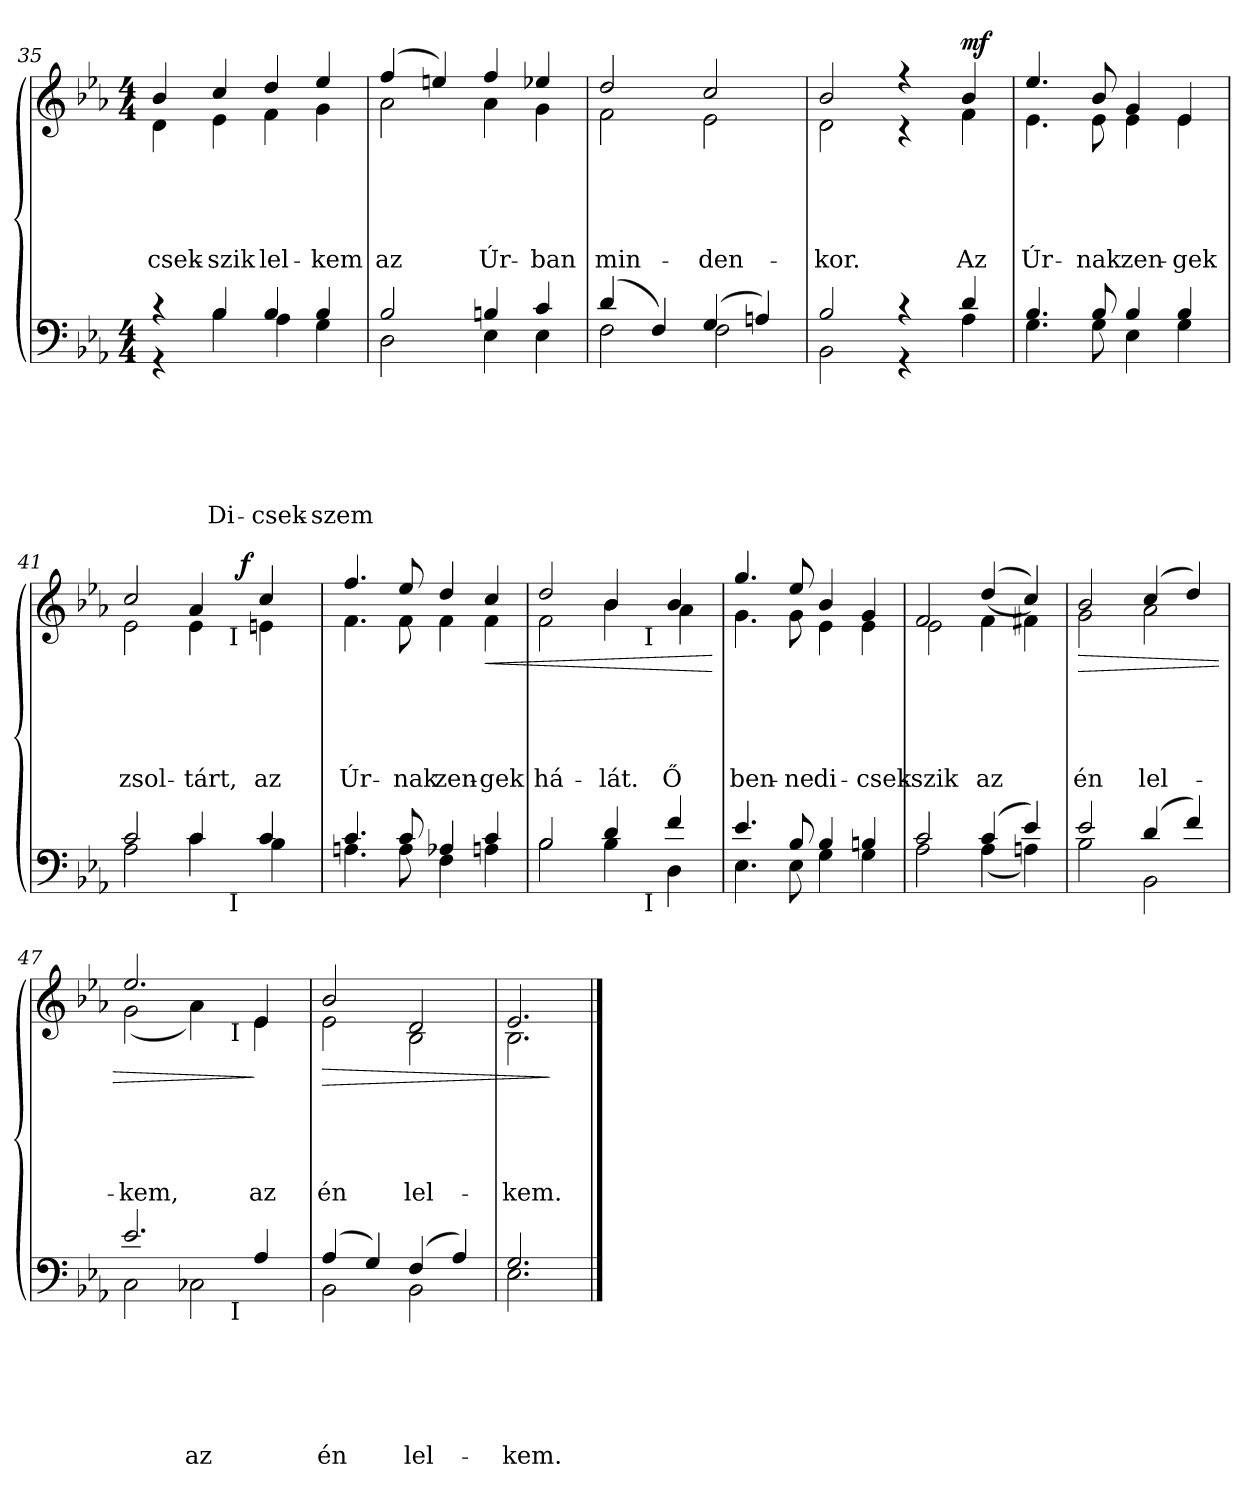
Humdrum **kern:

**kern	**text	**text	**text	**text	**text	**text	**kern	**text	**text	**text	**text	**text	**dynam
*part2	*part2	*part2	*part2	*part2	*part2	*part2	*part1	*part1	*part1	*part1	*part1	*part1	*part1
*staff2	*staff2	*staff2	*staff2	*staff2	*staff2	*staff2	*staff1	*staff1	*staff1	*staff1	*staff1	*staff1	*staff1
*clefF4	*	*	*	*	*	*	*clefG2	*	*	*	*	*	*
*k[b-e-a-]	*	*	*	*	*	*	*k[b-e-a-]	*	*	*	*	*	*
*E-:	*	*	*	*	*	*	*E-:	*	*	*	*	*	*
*M4/4	*	*	*	*	*	*	*M4/4	*	*	*	*	*	*
=35	=35	=35	=35	=35	=35	=35	=35	=35	=35	=35	=35	=35	=35
*^	*	*	*	*	*	*	*^	*	*	*	*	*	*
!	!	!	!	!	!	!	!	!	!	!	!	!	!	!LO:LY:b	!
4r	4r	.	.	.	.	.	.	4b-/	4d\	.	.	.	.	-csek-	.
!	!	!	!	!	!	!	!LO:LY:b	!	!	!	!	!	!	!	!
!	!	!	!	!	!	!	!	!	!	!	!	!	!	!LO:LY:b	!
4B-/	4B-\	.	.	.	.	.	Di-	4cc/	4e-\	.	.	.	.	-szik	.
!	!	!	!	!	!	!	!LO:LY:b	!	!	!	!	!	!	!	!
!	!	!	!	!	!	!	!	!	!	!	!	!	!	!LO:LY:b	!
4B-/	4A-\	.	.	.	.	.	-csek-	4dd/	4f\	.	.	.	.	lel-	.
!	!	!	!	!	!	!	!LO:LY:b	!	!	!	!	!	!	!	!
!	!	!	!	!	!	!	!	!	!	!	!	!	!	!LO:LY:b	!
4B-/	4G\	.	.	.	.	.	-szem	4ee-/	4g\	.	.	.	.	-kem	.
=36	=36	=36	=36	=36	=36	=36	=36	=36	=36	=36	=36	=36	=36	=36	=36
!	!	!	!	!	!	!	!	!	!	!	!	!	!	!LO:LY:b	!
2B-/	2D\	.	.	.	.	.	.	(>4ff/	2a-\	.	.	.	.	az	.
.	.	.	.	.	.	.	.	4een/)	.	.	.	.	.	.	.
!	!	!	!	!	!	!	!	!	!	!	!	!	!	!LO:LY:b	!
4Bn/	4E-\	.	.	.	.	.	.	4ff/	4a-\	.	.	.	.	Úr-	.
!	!	!	!	!	!	!	!	!	!	!	!	!	!	!LO:LY:b	!
4c/	4E-\	.	.	.	.	.	.	4ee-X/	4g\	.	.	.	.	-ban	.
=37	=37	=37	=37	=37	=37	=37	=37	=37	=37	=37	=37	=37	=37	=37	=37
!	!	!	!	!	!	!	!	!	!	!	!	!	!	!LO:LY:b	!
(4d/	2F\	.	.	.	.	.	.	2dd/	2f\	.	.	.	.	min-	.
4F/)	.	.	.	.	.	.	.	.	.	.	.	.	.	.	.
!	!	!	!	!	!	!	!	!	!	!	!	!	!	!LO:LY:b	!
(>4G/	2F\	.	.	.	.	.	.	2cc/	2e-\	.	.	.	.	-den-	.
4An/)	.	.	.	.	.	.	.	.	.	.	.	.	.	.	.
=38	=38	=38	=38	=38	=38	=38	=38	=38	=38	=38	=38	=38	=38	=38	=38
!	!	!	!	!	!	!	!	!	!	!	!	!	!	!LO:LY:b	!
2B-/	2BB-\	.	.	.	.	.	.	2b-/	2d\	.	.	.	.	-kor.	.
4r	4r	.	.	.	.	.	.	4r	4r	.	.	.	.	.	.
!!LO:LB:g=z	!!
=39-	=39-	=39-	=39-	=39-	=39-	=39-	=39-	=39-	=39-	=39-	=39-	=39-	=39-	=39-	=39-
!	!	!	!	!	!	!	!	!	!	!	!	!	!	!LO:LY:b	!LO:DY:a
4d/	4A-\	.	.	.	.	.	.	4b-/	4f\	.	.	.	.	Az	mf
=40	=40	=40	=40	=40	=40	=40	=40	=40	=40	=40	=40	=40	=40	=40	=40
!	!	!	!	!	!	!	!	!	!	!	!	!	!	!LO:LY:b	!
4.B-/	4.G\	.	.	.	.	.	.	4.ee-/	4.e-\	.	.	.	.	Úr-	.
!	!	!	!	!	!	!	!	!	!	!	!	!	!	!LO:LY:b	!
8B-/	8G\	.	.	.	.	.	.	8b-/	8e-\	.	.	.	.	-nak	.
!	!	!	!	!	!	!	!	!	!	!	!	!	!	!LO:LY:b	!
4B-/	4E-\	.	.	.	.	.	.	4g/	4e-\	.	.	.	.	zen-	.
!	!	!	!	!	!	!	!	!	!	!	!	!	!	!LO:LY:b	!
4B-/	4G\	.	.	.	.	.	.	4e-/	4e-\	.	.	.	.	-gek	.
=41	=41	=41	=41	=41	=41	=41	=41	=41	=41	=41	=41	=41	=41	=41	=41
!	!	!	!	!	!	!	!	!	!	!	!	!	!	!LO:LY:b	!
*	*^	*	*	*	*	*	*	*^	*^	*	*	*	*	*	*
2c/	2A-\	2ryy	.	.	.	.	.	.	2cc/	2e-\	2ryy	2ryy	.	.	.	.	zsol-	.
!	!	!	!	!	!	!	!	!	!	!	!	!	!	!	!	!	!LO:LY:b	!
4c/	4c\	8ryy	.	.	.	.	.	.	4a-/	4e-\	8.ryy	8ryy	.	.	.	.	-tárt,	.
.	.	32ryy	.	.	.	.	.	.	.	.	.	32ryy	.	.	.	.	.	.
!	!	!	!	!	!	!	!	!	!	!	!	!LO:TX:b:t=I	!	!	!	!	!	!
!	!	!LO:TX:b:t=I	!	!	!	!	!	!	!	!	!	!	!	!	!	!	!	!
.	.	4ryy	.	.	.	.	.	.	.	.	.	4ryy	.	.	.	.	.	.
!	!	!	!	!	!	!	!	!	!	!	!	!	!	!	!	!	!	!LO:DY:a
.	.	.	.	.	.	.	.	.	.	.	4ryy	.	.	.	.	.	.	f
!	!	!	!	!	!	!	!	!	!	!	!	!	!	!	!	!	!LO:LY:b	!
4c/	4B-\	.	.	.	.	.	.	.	4cc/	4en\	.	.	.	.	.	.	az	.
.	.	16.ryy	.	.	.	.	.	.	.	.	.	16.ryy	.	.	.	.	.	.
.	.	.	.	.	.	.	.	.	.	.	16ryy	.	.	.	.	.	.	.
*	*v	*v	*	*	*	*	*	*	*	*	*	*	*	*	*	*	*	*
*	*	*	*	*	*	*	*	*	*v	*v	*v	*	*	*	*	*	*
=42	=42	=42	=42	=42	=42	=42	=42	=42	=42	=42	=42	=42	=42	=42	=42
*	*^	*	*	*	*	*	*	*^	*^	*	*	*	*	*	*
!	!	!	!	!	!	!	!	!	!	!	!	!	!	!	!	!	!LO:LY:b	!
*	*v	*v	*	*	*	*	*	*	*	*	*	*	*	*	*	*	*	*
*	*	*	*	*	*	*	*	*	*v	*v	*v	*	*	*	*	*	*
4.c/	4.An\	.	.	.	.	.	.	4.ff/	4.f\	.	.	.	.	Úr-	.
!	!	!	!	!	!	!	!	!	!	!	!	!	!	!LO:LY:b	!
8c/	8A\	.	.	.	.	.	.	8ee-/	8f\	.	.	.	.	-nak	.
!	!	!	!	!	!	!	!	!	!	!	!	!	!	!LO:LY:b	!
4A-/	4F\	.	.	.	.	.	.	4dd/	4f\	.	.	.	.	zen-	.
!	!	!	!	!	!	!	!	!	!	!	!	!	!	!	!LO:HP:b
!	!	!	!	!	!	!	!	!	!	!	!	!	!	!LO:LY:b	!
4c/	4A\	.	.	.	.	.	.	4cc/	4f\	.	.	.	.	-gek	<
=43	=43	=43	=43	=43	=43	=43	=43	=43	=43	=43	=43	=43	=43	=43	=43
!	!	!	!	!	!	!	!	!	!	!	!	!	!	!LO:LY:b	!
*	*^	*	*	*	*	*	*	*	*^	*	*	*	*	*	*
2B-/	2B-\	2ryy	.	.	.	.	.	.	2dd/	2f\	2ryy	.	.	.	.	há-	.
!	!	!	!	!	!	!	!	!	!	!	!	!	!	!	!	!LO:LY:b	!
4d/	4B-\	8ryy	.	.	.	.	.	.	4b-/	4b-\	8ryy	.	.	.	.	-lát.	.
.	.	32ryy	.	.	.	.	.	.	.	.	32ryy	.	.	.	.	.	.
!	!	!	!	!	!	!	!	!	!	!	!LO:TX:b:t=I	!	!	!	!	!	!
!	!	!LO:TX:b:t=I	!	!	!	!	!	!	!	!	!	!	!	!	!	!	!
.	.	4ryy	.	.	.	.	.	.	.	.	4ryy	.	.	.	.	.	.
!	!	!	!	!	!	!	!	!	!	!	!	!	!	!	!	!LO:LY:b	!
4f/	4D\	.	.	.	.	.	.	.	4b-/	4a-\	.	.	.	.	.	Ő­	.
.	.	16.ryy	.	.	.	.	.	.	.	.	16.ryy	.	.	.	.	.	.
.	.	.	.	.	.	.	.	.	.	.	.	.	.	.	.	.	[
*	*v	*v	*	*	*	*	*	*	*	*	*	*	*	*	*	*	*
*	*	*	*	*	*	*	*	*	*v	*v	*	*	*	*	*	*
!!LO:LB:g=z
=44	=44	=44	=44	=44	=44	=44	=44	=44	=44	=44	=44	=44	=44	=44	=44
*	*^	*	*	*	*	*	*	*	*^	*	*	*	*	*	*
!	!	!	!	!	!	!	!	!	!	!	!	!	!	!	!	!LO:LY:b	!
*	*v	*v	*	*	*	*	*	*	*	*	*	*	*	*	*	*	*
*	*	*	*	*	*	*	*	*	*v	*v	*	*	*	*	*	*
4.e-/	4.E-\	.	.	.	.	.	.	4.gg/	4.g\	.	.	.	.	ben-	.
!	!	!	!	!	!	!	!	!	!	!	!	!	!	!LO:LY:b	!
8B-/	8E-\	.	.	.	.	.	.	8ee-/	8g\	.	.	.	.	-ne	.
!	!	!	!	!	!	!	!	!	!	!	!	!	!	!LO:LY:b	!
4B-/	4G\	.	.	.	.	.	.	4b-/	4e-\	.	.	.	.	di-	.
!	!	!	!	!	!	!	!	!	!	!	!	!	!	!LO:LY:b	!
4Bn/	4G\	.	.	.	.	.	.	4g/	4e-\	.	.	.	.	-csek-	.
=45	=45	=45	=45	=45	=45	=45	=45	=45	=45	=45	=45	=45	=45	=45	=45
!	!	!	!	!	!	!	!	!	!	!	!	!	!	!LO:LY:b	!
2c/	2A-\	.	.	.	.	.	.	2f/	2e-\	.	.	.	.	-szik	.
!	!	!	!	!	!	!	!	!	!	!	!	!	!	!LO:LY:b	!
(>4c/	(<4A-\	.	.	.	.	.	.	(>(<4dd/	4f\	.	.	.	.	az	.
4e-/)	4An\)	.	.	.	.	.	.	4cc/))	4f#X\	.	.	.	.	.	.
=46	=46	=46	=46	=46	=46	=46	=46	=46	=46	=46	=46	=46	=46	=46	=46
!	!	!	!	!	!	!	!	!	!	!	!	!	!	!	!LO:HP:b
!	!	!	!	!	!	!	!	!	!	!	!	!	!	!LO:LY:b	!
2e-/	2B-\	.	.	.	.	.	.	2b-/	2g\	.	.	.	.	én	>
!	!	!	!	!	!	!	!	!	!	!	!	!	!	!LO:LY:b	!
(>4d/	2BB-\	.	.	.	.	.	.	(>4cc/	2a-\	.	.	.	.	lel-	.
4f/)	.	.	.	.	.	.	.	4dd/)	.	.	.	.	.	.	.
=47	=47	=47	=47	=47	=47	=47	=47	=47	=47	=47	=47	=47	=47	=47	=47
!	!	!	!	!	!	!	!	!	!	!	!	!	!	!LO:LY:b	!
*	*^	*	*	*	*	*	*	*	*^	*	*	*	*	*	*
2.e-/	2C\	2ryy	.	.	.	.	.	.	2.ee-/	(<2g\	2ryy	.	.	.	.	-kem,	.
!	!	!	!	!	!	!	!	!LO:LY:b	!	!	!	!	!	!	!	!	!
.	2C-X\	8ryy	.	.	.	.	.	az	.	4a-\)	8ryy	.	.	.	.	.	.
.	.	32ryy	.	.	.	.	.	.	.	.	32ryy	.	.	.	.	.	.
!	!	!	!	!	!	!	!	!	!	!	!LO:TX:b:t=I	!	!	!	!	!	!
!	!	!LO:TX:b:t=I	!	!	!	!	!	!	!	!	!	!	!	!	!	!	!
.	.	4ryy	.	.	.	.	.	.	.	.	4ryy	.	.	.	.	.	.
!	!	!	!	!	!	!	!	!	!	!	!	!	!	!	!	!LO:LY:b	!
4A-/	.	.	.	.	.	.	.	.	4e-/	4e-\	.	.	.	.	.	az	]
.	.	16.ryy	.	.	.	.	.	.	.	.	16.ryy	.	.	.	.	.	.
*	*v	*v	*	*	*	*	*	*	*	*	*	*	*	*	*	*	*
*	*	*	*	*	*	*	*	*v	*v	*v	*	*	*	*	*	*
=48	=48	=48	=48	=48	=48	=48	=48	=48	=48	=48	=48	=48	=48	=48
*	*^	*	*	*	*	*	*	*^	*	*	*	*	*	*
*	*	*	*	*	*	*	*	*	*	*^	*	*	*	*	*	*
!	!	!	!	!	!	!	!	!LO:LY:b	!	!	!	!	!	!	!	!	!LO:HP:b
*	*v	*v	*	*	*	*	*	*	*	*	*	*	*	*	*	*	*
*	*	*	*	*	*	*	*	*	*v	*v	*	*	*	*	*	*
*	*^	*	*	*	*	*	*	*	*^	*	*	*	*	*	*
!	!	!	!	!	!	!	!	!	!	!	!	!	!	!	!	!LO:LY:b	!
*	*v	*v	*	*	*	*	*	*	*	*	*	*	*	*	*	*	*
*	*	*	*	*	*	*	*	*	*v	*v	*	*	*	*	*	*
(>4A-/	2BB-\	.	.	.	.	.	én	2b-/	2e-\	.	.	.	.	én	>
4G/)	.	.	.	.	.	.	.	.	.	.	.	.	.	.	.
!	!	!	!	!	!	!	!LO:LY:b	!	!	!	!	!	!	!	!
!	!	!	!	!	!	!	!	!	!	!	!	!	!	!LO:LY:b	!
(>4F/	2BB-\	.	.	.	.	.	lel-	2d/	2B-\	.	.	.	.	lel-	.
4A-/)	.	.	.	.	.	.	.	.	.	.	.	.	.	.	.
=49	=49	=49	=49	=49	=49	=49	=49	=49	=49	=49	=49	=49	=49	=49	=49
!	!	!	!	!	!	!	!LO:LY:b	!	!	!	!	!	!	!	!
!	!	!	!	!	!	!	!	!	!	!	!	!	!	!LO:LY:b	!
2.G/	2.E-\	.	.	.	.	.	-kem.	2.e-/	2.B-\	.	.	.	.	-kem.	.
*v	*v	*	*	*	*	*	*	*	*	*	*	*	*	*	*
*	*	*	*	*	*	*	*v	*v	*	*	*	*	*	*
.	.	.	.	.	.	.	.	.	.	.	.	.	]
==	==	==	==	==	==	==	==	==	==	==	==	==	==
*-	*-	*-	*-	*-	*-	*-	*-	*-	*-	*-	*-	*-	*-
